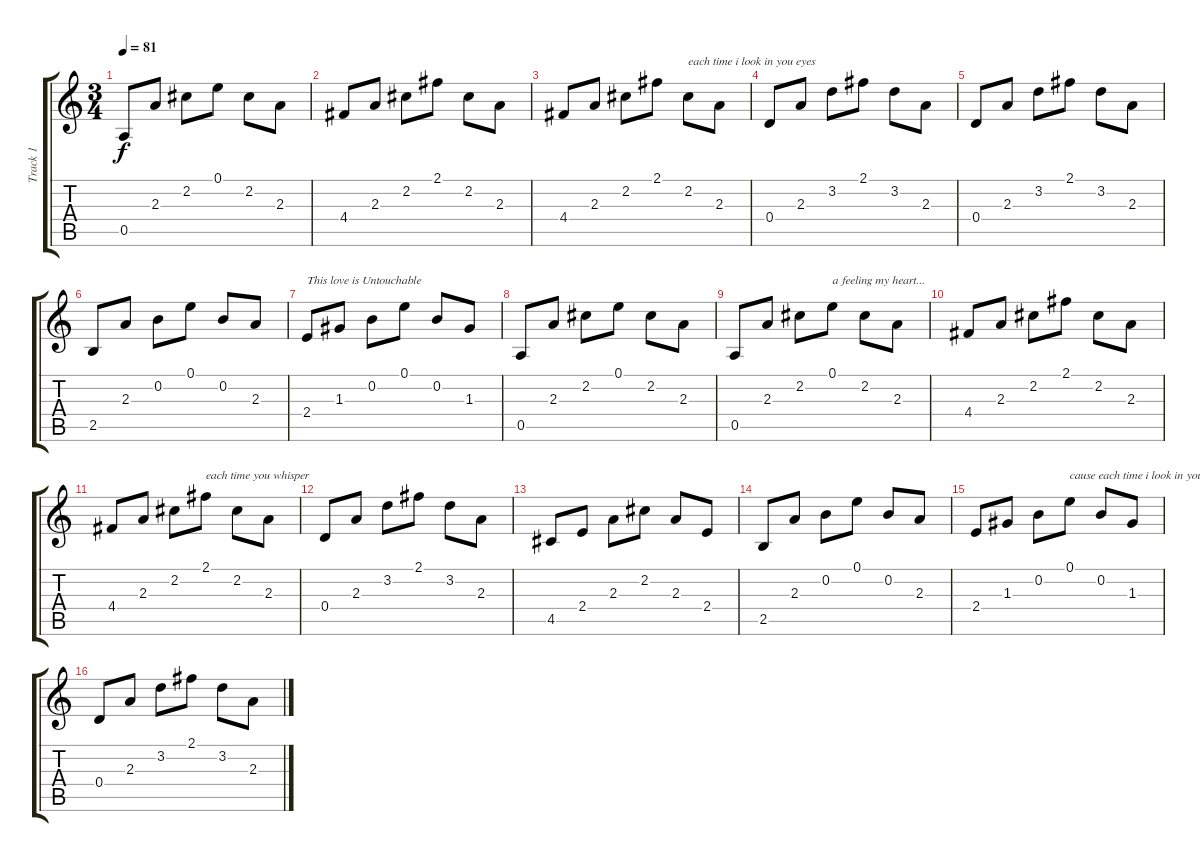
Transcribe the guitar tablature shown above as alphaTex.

\track ("Track 1" "Track 1") {instrument acousticguitarsteel}
\staff {score tabs}
\tuning (E4 B3 G3 D3 A2 E2) {hide}
\ts (3 4)
\tempo 81
\clef g2
\ks c
0.5.8{dy f} 2.3.8 2.2.8 0.1.8 2.2.8 2.3.8 |
4.4.8 2.3.8 2.2.8 2.1.8 2.2.8 2.3.8 |
4.4.8 2.3.8 2.2.8 2.1.8 2.2.8{txt "each time i look in you eyes"} 2.3.8 |
0.4.8 2.3.8 3.2.8 2.1.8 3.2.8 2.3.8 |
0.4.8 2.3.8 3.2.8 2.1.8 3.2.8 2.3.8 |
2.5.8 2.3.8 0.2.8 0.1.8 0.2.8 2.3.8 |
2.4.8{txt "This love is Untouchable"} 1.3.8 0.2.8 0.1.8 0.2.8 1.3.8 |
0.5.8 2.3.8 2.2.8 0.1.8 2.2.8 2.3.8 |
0.5.8 2.3.8 2.2.8 0.1.8{txt "a feeling my heart..."} 2.2.8 2.3.8 |
4.4.8 2.3.8 2.2.8 2.1.8 2.2.8 2.3.8 |
4.4.8 2.3.8 2.2.8 2.1.8{txt "each time you whisper"} 2.2.8 2.3.8 |
0.4.8 2.3.8 3.2.8 2.1.8 3.2.8 2.3.8 |
4.5.8 2.4.8 2.3.8 2.2.8 2.3.8 2.4.8 |
2.5.8 2.3.8 0.2.8 0.1.8 0.2.8 2.3.8 |
2.4.8 1.3.8 0.2.8 0.1.8{txt "cause each time i look in your eyeas"} 0.2.8 1.3.8 |
0.4.8 2.3.8 3.2.8 2.1.8 3.2.8 2.3.8
